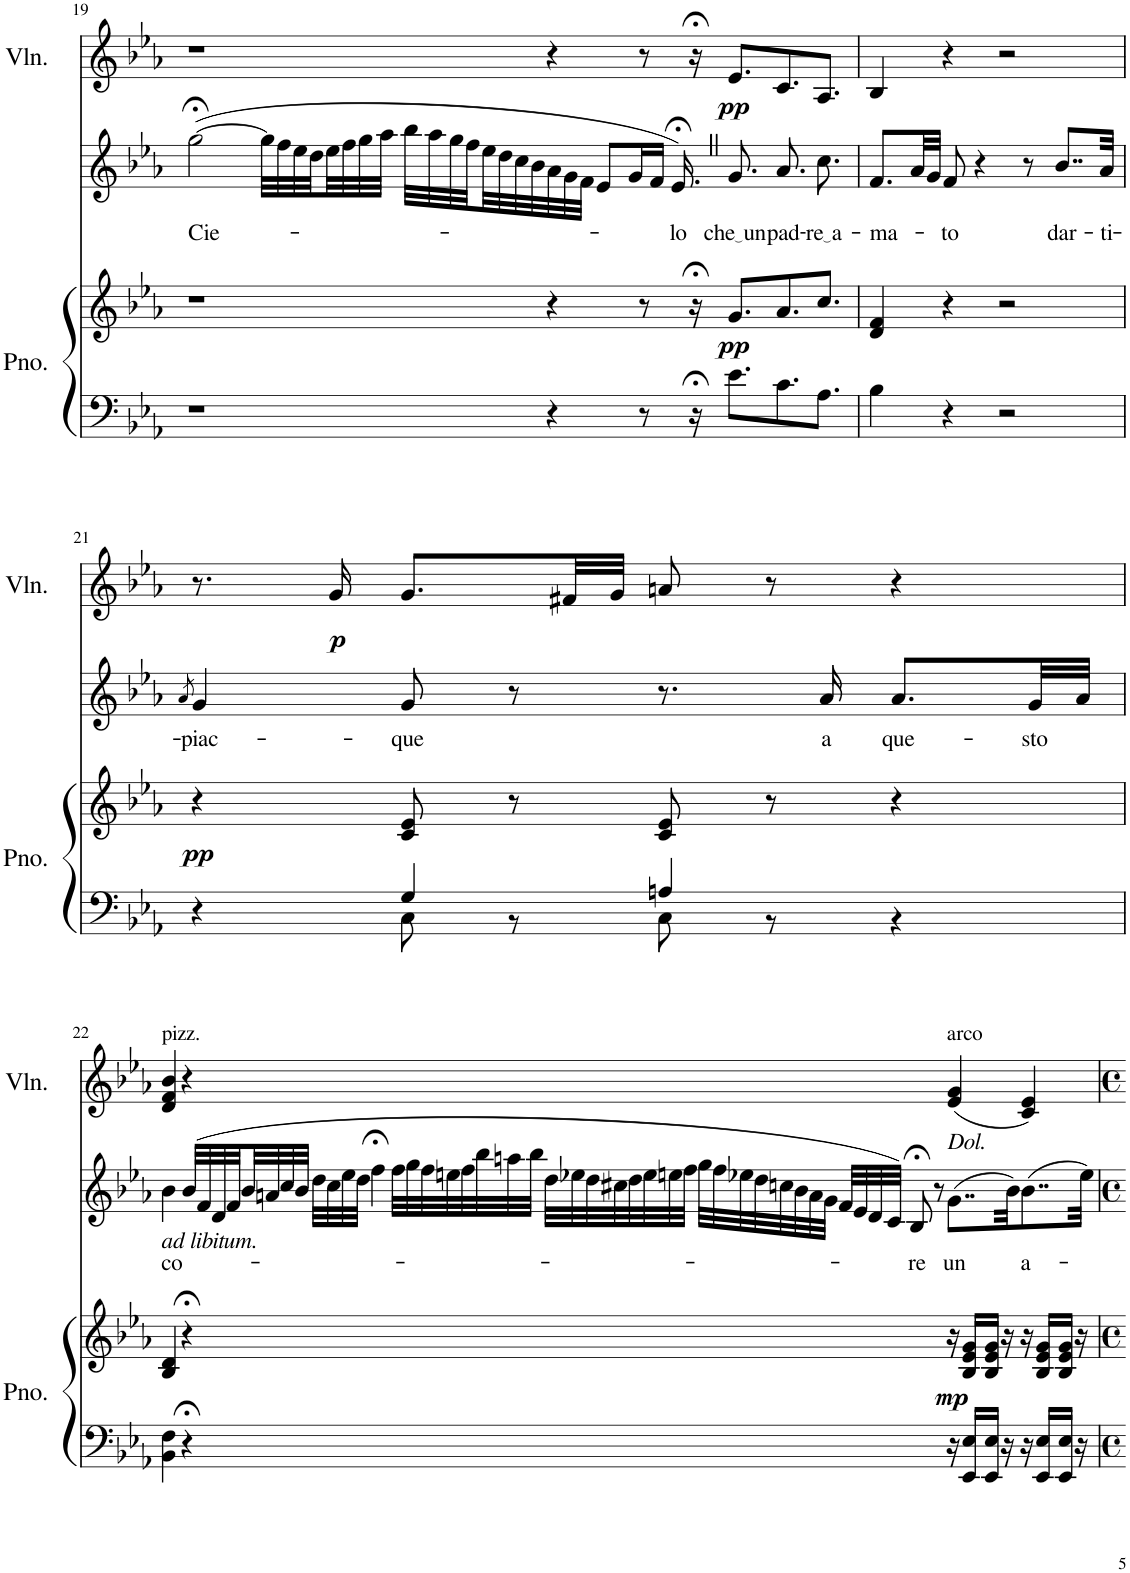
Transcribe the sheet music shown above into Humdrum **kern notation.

**kern	**kern	**dynam	**kern	**text	**kern	**dynam
*part3	*part3	*part3	*part2	*part2	*part1	*part1
*staff4	*staff3	*staff3/4	*staff2	*staff2	*staff1	*staff1
*I"Piano	*	*	*I"Voice	*	*I"Violin	*
*I'Pno.	*	*	*	*	*I'Vln.	*
!!LO:PB:g=z
*clefF4	*clefG2	*	*clefG2	*	*clefG2	*
*k[b-e-a-]	*k[b-e-a-]	*	*k[b-e-a-]	*	*k[b-e-a-]	*
*M4/4	*M4/4	*	*M4/4	*	*M4/4	*
*met(c)	*met(c)	*	*met(c)	*	*met(c)	*
=19	=19	=19	=19	=19	=19	=19
!	!	!	!	!LO:LY:b	!	!
1r	1r	.	([2gg;<\	Cie-	1r	.
.	.	.	32gg\LLL]	.	.	.
.	.	.	32ff\	.	.	.
.	.	.	32ee-\	.	.	.
.	.	.	32dd\	.	.	.
.	.	.	32ee-\	.	.	.
.	.	.	32ff\	.	.	.
.	.	.	32gg\	.	.	.
.	.	.	32aa-\JJJ	.	.	.
.	.	.	32bb-\LLL	.	.	.
.	.	.	32aa-\	.	.	.
.	.	.	32gg\	.	.	.
.	.	.	32ff\	.	.	.
.	.	.	32ee-\	.	.	.
.	.	.	32dd\	.	.	.
.	.	.	32cc\	.	.	.
.	.	.	32b-\	.	.	.
4r	4r	.	32a-\	.	4r	.
.	.	.	32g\	.	.	.
.	.	.	32f\JJJ	.	.	.
.	.	.	8e-/L	.	.	.
.	.	.	16g/L	.	.	.
8r	8r	.	.	.	8r	.
.	.	.	16f/JJ	.	.	.
!	!	!	!	!LO:LY:b	!	!
.	.	.	16.e-;<Z/)	-lo	.	.
16r;<	16r;<	.	.	.	16r;<	.
!	!	!LO:DY:b	!	!LO:LY:b	!	!LO:DY:b
8.e-\L	8.g/L	pp	8.g/	che un	8.e-/L	pp
!	!	!	!	!LO:LY:b	!	!
8.c\	8.a-/	.	8.a-/	pad-	8.c/	.
!	!	!	!	!LO:LY:b	!	!
8.A-\J	8.cc/J	.	8.cc\	re a	8.A-/J	.
=20	=20	=20	=20	=20	=20	=20
!	!	!	!	!LO:LY:b	!	!
4B-\	4d/ 4f/	.	8.f/L	-ma-	4B-/	.
.	.	.	32a-/LL	.	.	.
.	.	.	32g/JJJ	.	.	.
!	!	!	!	!LO:LY:b	!	!
4r	4r	.	8f/	-to	4r	.
.	.	.	4r	.	.	.
2r	2r	.	.	.	2r	.
.	.	.	8r	.	.	.
!	!	!	!	!LO:LY:b	!	!
.	.	.	8..b-/L	dar-	.	.
!	!	!	!	!LO:LY:b	!	!
.	.	.	32a-/Jkk	-ti-	.	.
!!LO:LB:g=z
=21	=21	=21	=21	=21	=21	=21
.	.	.	8qa-/	.	.	.
*^	*	*	*	*	*	*
!	!	!	!LO:DY:b	!	!LO:LY:b	!	!
4r	4ryy	4r	pp	4g/	-piac-	8.r	.
!	!	!	!	!	!	!	!LO:DY:b
.	.	.	.	.	.	16g/	p
!	!	!	!	!	!LO:LY:b	!	!
8G/	8C\	8c/ 8e-/	.	8g/	-que	8.g/L	.
8ryy	8r	8r	.	8r	.	.	.
.	.	.	.	.	.	32f#X/LL	.
.	.	.	.	.	.	32g/JJJ	.
8An/	8C\	8c/ 8e-/	.	8.r	.	8an/	.
8ryy	8r	8r	.	.	.	8r	.
!	!	!	!	!	!LO:LY:b	!	!
.	.	.	.	16a-/	a	.	.
!	!	!	!	!	!LO:LY:b	!	!
4ryy	4r	4r	.	8.a-/L	que-	4r	.
!	!	!	!	!	!LO:LY:b	!	!
.	.	.	.	32g/LL	-sto	.	.
.	.	.	.	32a-/JJJ	.	.	.
*v	*v	*	*	*	*	*	*
!!LO:LB:g=z
=22	=22	=22	=22	=22	=22	=22
!	!	!	!	!	!LO:TX:a:t=pizz.	!
!	!	!	!LO:TX:b:i:t=ad libitum.	!	!	!
!	!	!	!	!LO:LY:b	!	!
4BB-\ 4F\	4B-/ 4d/	.	4b-\	co-	4d/ 4f/ 4b-/	.
4r;<	4r;<	.	(32b-/LLL	.	4r	.
.	.	.	32f/	.	.	.
.	.	.	32d/	.	.	.
.	.	.	32f/	.	.	.
.	.	.	32b-/	.	.	.
.	.	.	32an/	.	.	.
.	.	.	32cc/	.	.	.
.	.	.	32b-/JJJ	.	.	.
2ryy	2ryy	.	32dd\LLL	.	2ryy	.
.	.	.	32cc\	.	.	.
.	.	.	32ee-\	.	.	.
.	.	.	32dd\JJJ	.	.	.
.	.	.	4ff;<\	.	.	.
.	.	.	32ff\LLL	.	.	.
.	.	.	32gg\	.	.	.
.	.	.	32ff\	.	.	.
.	.	.	32een\	.	.	.
1ryy	1ryy	.	32ff\	.	1ryy	.
.	.	.	32bb-\	.	.	.
.	.	.	32aan\	.	.	.
.	.	.	32bb-\JJJ	.	.	.
.	.	.	32dd\LLL	.	.	.
.	.	.	32ee-X\	.	.	.
.	.	.	32dd\	.	.	.
.	.	.	32cc#X\	.	.	.
.	.	.	32dd\	.	.	.
.	.	.	32ee-\	.	.	.
.	.	.	32een\	.	.	.
.	.	.	32ff\JJJ	.	.	.
.	.	.	32gg\LLL	.	.	.
.	.	.	32ff\	.	.	.
.	.	.	32ee-X\	.	.	.
.	.	.	32dd\	.	.	.
.	.	.	32ccn\	.	.	.
.	.	.	32b-\	.	.	.
.	.	.	32a\	.	.	.
.	.	.	32g\JJJ	.	.	.
.	.	.	32f/LLL	.	.	.
.	.	.	32e-/	.	.	.
.	.	.	32d/	.	.	.
.	.	.	32c/JJJ)	.	.	.
!	!	!	!	!LO:LY:b	!	!
.	.	.	8B-;</	-re	.	.
.	.	.	8r	.	.	.
!	!	!	!	!	!LO:TX:a:t=arco	!
!	!	!	!	!	!LO:TX:b:i:t=Dol.	!
!	!	!LO:DY:b	!	!LO:LY:b	!	!
16r	16r	mp	(8..g\L	un	(4e-/ 4g/	.
16EE-/ 16E-/LL	16B-/ 16e-/ 16g/LL	.	.	.	.	.
16EE-/ 16E-/JJ	16B-/ 16e-/ 16g/JJ	.	.	.	.	.
16r	16r	.	.	.	.	.
.	.	.	32b-\KK)	.	.	.
!	!	!	!	!LO:LY:b	!	!
16r	16r	.	(8..b-\	a-	4c/ 4e-/)	.
16EE-/ 16E-/LL	16B-/ 16e-/ 16g/LL	.	.	.	.	.
16EE-/ 16E-/JJ	16B-/ 16e-/ 16g/JJ	.	.	.	.	.
16r	16r	.	.	.	.	.
.	.	.	32ee-\Jkk)	.	.	.
=	=	=	=	=	=	=
*-	*-	*-	*-	*-	*-	*-
